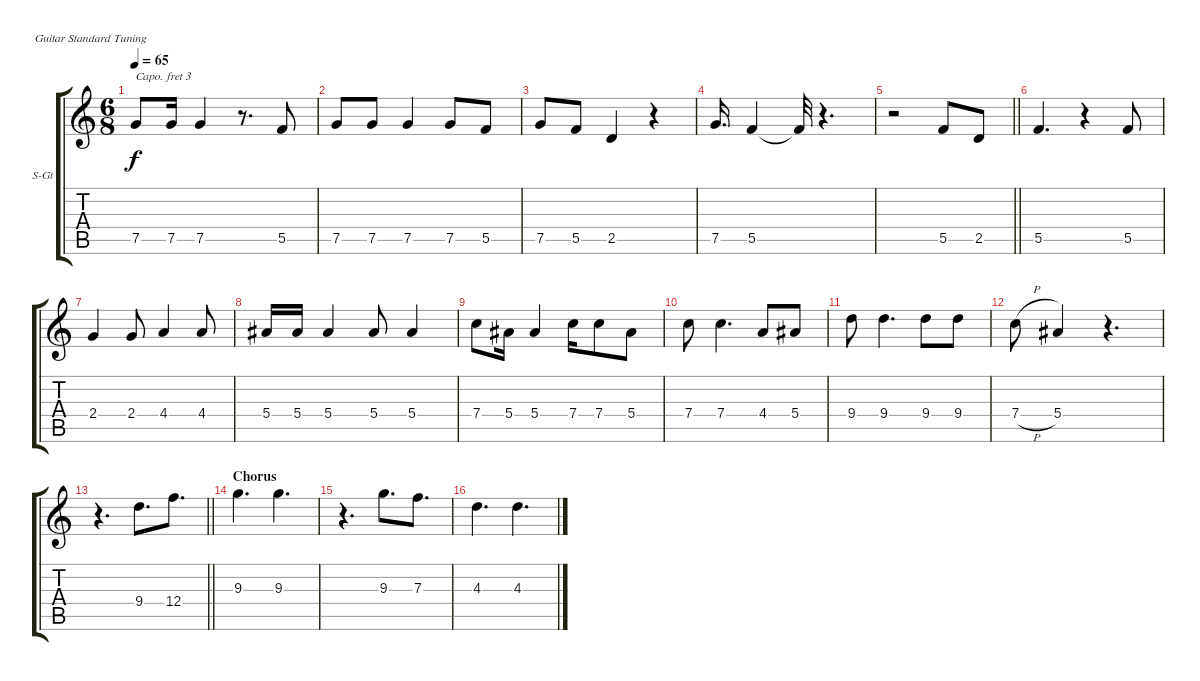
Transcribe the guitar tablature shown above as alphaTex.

\bracketExtendMode groupsimilarinstruments
\firstSystemTrackNameOrientation horizontal
\otherSystemsTrackNameOrientation horizontal
\track ("Vocals" "S-Gt") {instrument contrabass}
\staff {score tabs}
\capo 3
\tuning (E4 B3 G3 D3 A2 E2)
\ts (6 8)
\tempo 65
\clef g2
\ks c
7.5.8{dy f} 7.5.16 7.5.4 r.8{d} 5.5.8 |
7.5.8 7.5.8 7.5.4 7.5.8 5.5.8 |
7.5.8 5.5.8 2.5.4 r.4 |
7.5.16{d} 5.5.4 5.5{t}.32 r.4{d} |
\barLineRight lightlight
r.2 5.5.8 2.5.8 |
\section ("" "")
5.5.4{d} r.4 5.5.8 |
2.4.4 2.4.8 4.4.4 4.4.8 |
5.4.16 5.4.16 5.4.4 5.4.8 5.4.4 |
7.4.8 5.4.16 5.4.4 7.4.16 7.4.8 5.4.8 |
7.4.8 7.4.4{d} 4.4.8 5.4.8 |
9.4.8 9.4.4{d} 9.4.8 9.4.8 |
7.4{h}.8 5.4.4 r.4{d} |
\barLineRight lightlight
r.4{d} 9.4.8{d} 12.4.8{d} |
\section ("" "Chorus")
9.3.4{d} 9.3.4{d} |
r.4{d} 9.3.8{d} 7.3.8{d} |
4.3.4{d} 4.3.4{d}
